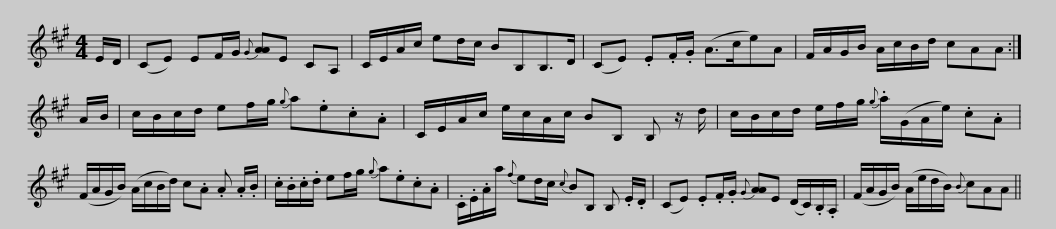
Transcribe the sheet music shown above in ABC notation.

X:1
L:1/8
M:4/4
I:linebreak $
K:A
V:1 treble
V:1
 E/D/ | (CE) EF/G/{G} [AA]E CA, | C/E/A/c/ ed/c/ BB,B,>D | (CE) .E.F/.G/ (A>ce)A |$ F/A/G/B/ A/c/B/d/ cAA :| %5
 A/B/ | c/B/c/d/ ef/g/{g} a.e.c.A | C/E/A/c/ e/c/A/c/ BB, B, z/ d/ |$ c/B/c/d/ e/f/g/{g} .a/(G/A/e/) .c.A | (F/A/G/B/) (A/c/B/d/) c.A .A .A/.B/ | %10
 .c/.B/.c/.d/ ef/g/{g} a.e.c.A |$ .C/.E/.A/a/{f} ed/c/{c} BB, B, .E/.D/ | (CE) .E.F/.G/{G} [AA]E (D/C/).B,/.A,/ | (F/A/G/B/) (A/e/d/B/){B} cAA || %14
